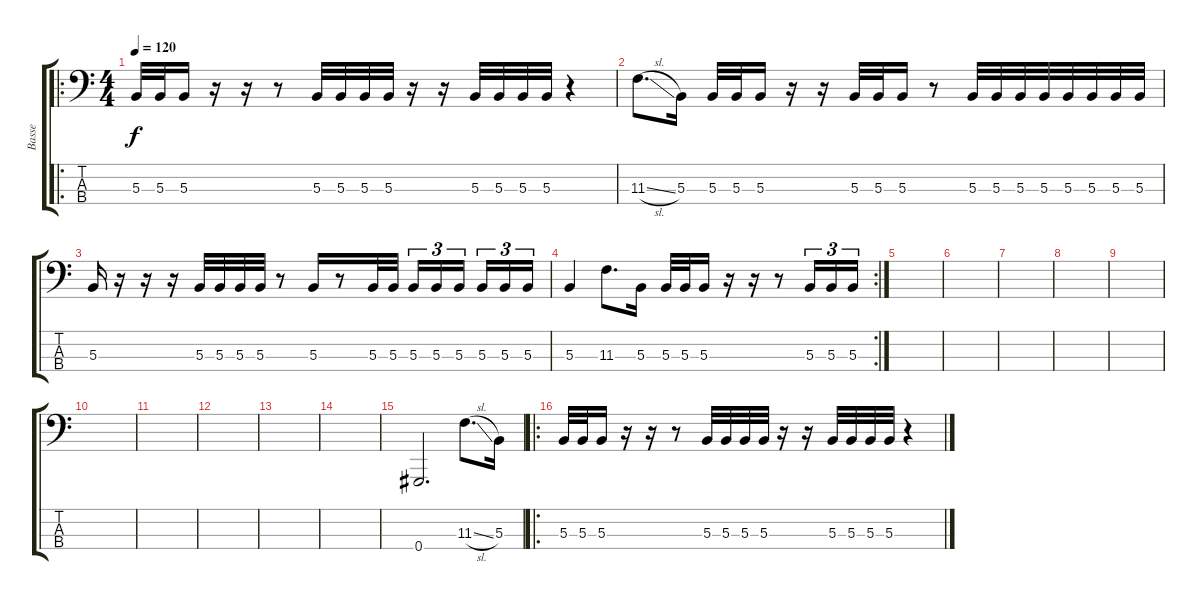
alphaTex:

\track ("Basse" "Basse") {instrument distortionguitar}
\staff {score tabs}
\tuning (E2 B1 Gb1 Ab0) {hide}
\ro
\ts (4 4)
\tempo 120
\clef f4
\ks c
5.3.32{dy f} 5.3.32 5.3.16 r.16 r.16 r.8 5.3.32 5.3.32 5.3.32 5.3.32 r.16 r.16 5.3.32 5.3.32 5.3.32 5.3.32 r.4 |
11.3{sl}.8{d} 5.3.16 5.3.32 5.3.32 5.3.16 r.16 r.16 5.3.32 5.3.32 5.3.16 r.8 5.3.32 5.3.32 5.3.32 5.3.32 5.3.32 5.3.32 5.3.32 5.3.32 |
5.3.16 r.16 r.16 r.16 5.3.32 5.3.32 5.3.32 5.3.32 r.8 5.3.16 r.8 5.3.32 5.3.32 5.3.16{tu (3 2)} 5.3.16{tu (3 2)} 5.3.16{tu (3 2) beam splitsecondary} 5.3.16{tu (3 2)} 5.3.16{tu (3 2)} 5.3.16{tu (3 2)} |
\rc 2
5.3.4 11.3.8{d} 5.3.16 5.3.32 5.3.32 5.3.16 r.16 r.16 r.8 5.3.16{tu (3 2)} 5.3.16{tu (3 2)} 5.3.16{tu (3 2)} |
|
|
|
|
|
|
|
|
|
|
0.4.2{d} 11.3{sl}.8{d instrument electricbassfinger} 5.3.16 |
\ro
5.3.32 5.3.32 5.3.16 r.16 r.16 r.8 5.3.32 5.3.32 5.3.32 5.3.32 r.16 r.16 5.3.32 5.3.32 5.3.32 5.3.32 r.4
